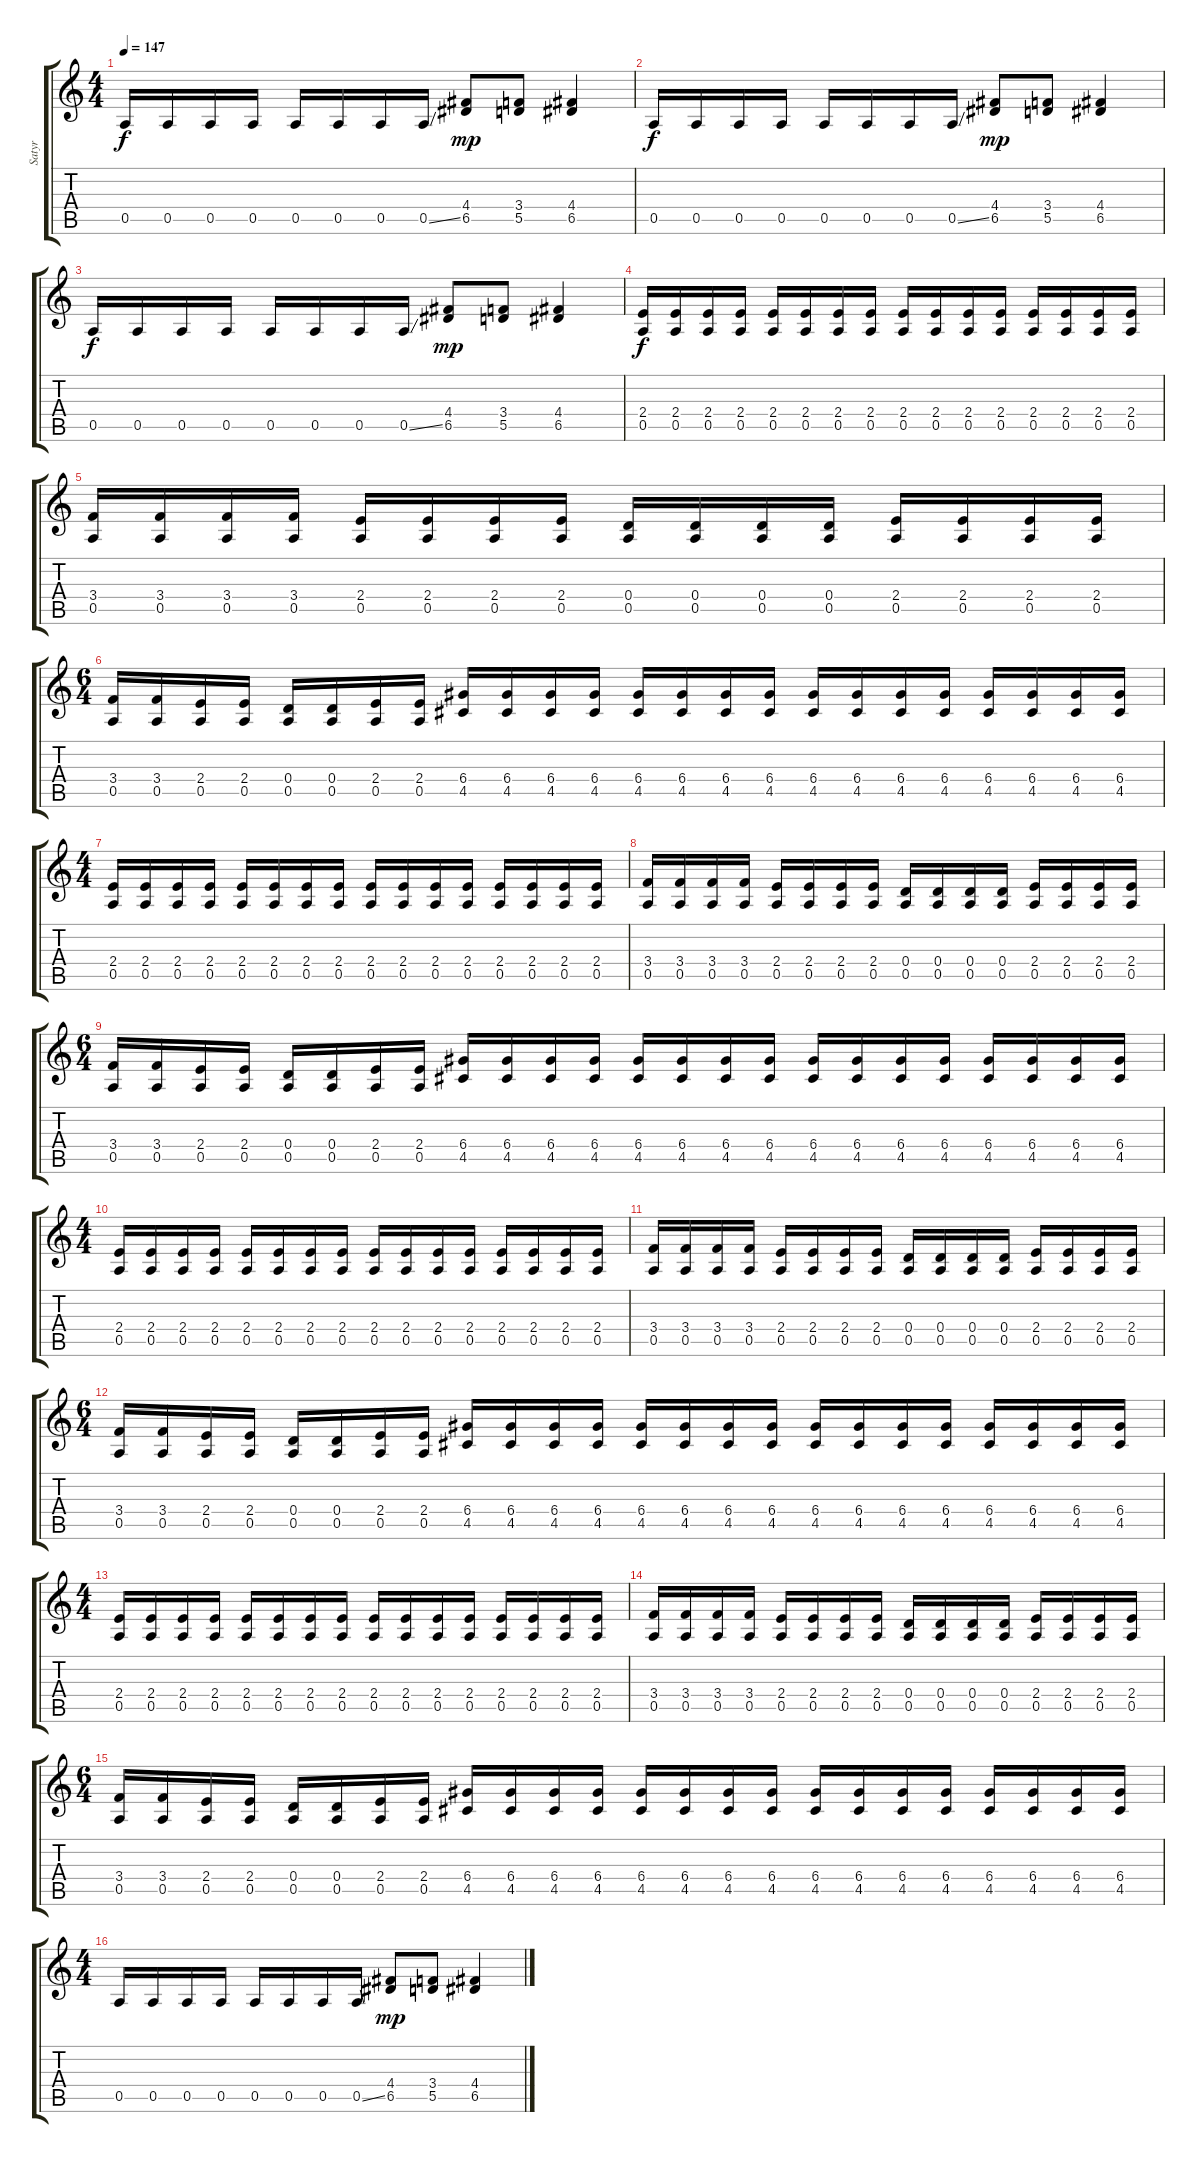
\track ("Satyr" "Satyr") {instrument overdrivenguitar}
\staff {score tabs}
\tuning (E4 B3 G3 D3 A2 E2) {hide}
\ts (4 4)
\tempo 147
\clef g2
\ks c
0.5.16{dy f} 0.5.16 0.5.16 0.5.16 0.5.16 0.5.16 0.5.16 0.5{ss}.16 (4.4 6.5).8{dy mp} (3.4 5.5).8 (4.4 6.5).4 |
0.5.16{dy f} 0.5.16 0.5.16 0.5.16 0.5.16 0.5.16 0.5.16 0.5{ss}.16 (4.4 6.5).8{dy mp} (3.4 5.5).8 (4.4 6.5).4 |
0.5.16{dy f} 0.5.16 0.5.16 0.5.16 0.5.16 0.5.16 0.5.16 0.5{ss}.16 (4.4 6.5).8{dy mp} (3.4 5.5).8 (4.4 6.5).4 |
(2.4 0.5).16{dy f} (2.4 0.5).16 (2.4 0.5).16 (2.4 0.5).16 (2.4 0.5).16 (2.4 0.5).16 (2.4 0.5).16 (2.4 0.5).16 (2.4 0.5).16 (2.4 0.5).16 (2.4 0.5).16 (2.4 0.5).16 (2.4 0.5).16 (2.4 0.5).16 (2.4 0.5).16 (2.4 0.5).16 |
(3.4 0.5).16 (3.4 0.5).16 (3.4 0.5).16 (3.4 0.5).16 (2.4 0.5).16 (2.4 0.5).16 (2.4 0.5).16 (2.4 0.5).16 (0.4 0.5).16 (0.4 0.5).16 (0.4 0.5).16 (0.4 0.5).16 (2.4 0.5).16 (2.4 0.5).16 (2.4 0.5).16 (2.4 0.5).16 |
\ts (6 4)
(3.4 0.5).16 (3.4 0.5).16 (2.4 0.5).16 (2.4 0.5).16 (0.4 0.5).16 (0.4 0.5).16 (2.4 0.5).16 (2.4 0.5).16 (6.4 4.5).16 (6.4 4.5).16 (6.4 4.5).16 (6.4 4.5).16 (6.4 4.5).16 (6.4 4.5).16 (6.4 4.5).16 (6.4 4.5).16 (6.4 4.5).16 (6.4 4.5).16 (6.4 4.5).16 (6.4 4.5).16 (6.4 4.5).16 (6.4 4.5).16 (6.4 4.5).16 (6.4 4.5).16 |
\ts (4 4)
(2.4 0.5).16 (2.4 0.5).16 (2.4 0.5).16 (2.4 0.5).16 (2.4 0.5).16 (2.4 0.5).16 (2.4 0.5).16 (2.4 0.5).16 (2.4 0.5).16 (2.4 0.5).16 (2.4 0.5).16 (2.4 0.5).16 (2.4 0.5).16 (2.4 0.5).16 (2.4 0.5).16 (2.4 0.5).16 |
(3.4 0.5).16 (3.4 0.5).16 (3.4 0.5).16 (3.4 0.5).16 (2.4 0.5).16 (2.4 0.5).16 (2.4 0.5).16 (2.4 0.5).16 (0.4 0.5).16 (0.4 0.5).16 (0.4 0.5).16 (0.4 0.5).16 (2.4 0.5).16 (2.4 0.5).16 (2.4 0.5).16 (2.4 0.5).16 |
\ts (6 4)
(3.4 0.5).16 (3.4 0.5).16 (2.4 0.5).16 (2.4 0.5).16 (0.4 0.5).16 (0.4 0.5).16 (2.4 0.5).16 (2.4 0.5).16 (6.4 4.5).16 (6.4 4.5).16 (6.4 4.5).16 (6.4 4.5).16 (6.4 4.5).16 (6.4 4.5).16 (6.4 4.5).16 (6.4 4.5).16 (6.4 4.5).16 (6.4 4.5).16 (6.4 4.5).16 (6.4 4.5).16 (6.4 4.5).16 (6.4 4.5).16 (6.4 4.5).16 (6.4 4.5).16 |
\ts (4 4)
(2.4 0.5).16 (2.4 0.5).16 (2.4 0.5).16 (2.4 0.5).16 (2.4 0.5).16 (2.4 0.5).16 (2.4 0.5).16 (2.4 0.5).16 (2.4 0.5).16 (2.4 0.5).16 (2.4 0.5).16 (2.4 0.5).16 (2.4 0.5).16 (2.4 0.5).16 (2.4 0.5).16 (2.4 0.5).16 |
(3.4 0.5).16 (3.4 0.5).16 (3.4 0.5).16 (3.4 0.5).16 (2.4 0.5).16 (2.4 0.5).16 (2.4 0.5).16 (2.4 0.5).16 (0.4 0.5).16 (0.4 0.5).16 (0.4 0.5).16 (0.4 0.5).16 (2.4 0.5).16 (2.4 0.5).16 (2.4 0.5).16 (2.4 0.5).16 |
\ts (6 4)
(3.4 0.5).16 (3.4 0.5).16 (2.4 0.5).16 (2.4 0.5).16 (0.4 0.5).16 (0.4 0.5).16 (2.4 0.5).16 (2.4 0.5).16 (6.4 4.5).16 (6.4 4.5).16 (6.4 4.5).16 (6.4 4.5).16 (6.4 4.5).16 (6.4 4.5).16 (6.4 4.5).16 (6.4 4.5).16 (6.4 4.5).16 (6.4 4.5).16 (6.4 4.5).16 (6.4 4.5).16 (6.4 4.5).16 (6.4 4.5).16 (6.4 4.5).16 (6.4 4.5).16 |
\ts (4 4)
(2.4 0.5).16 (2.4 0.5).16 (2.4 0.5).16 (2.4 0.5).16 (2.4 0.5).16 (2.4 0.5).16 (2.4 0.5).16 (2.4 0.5).16 (2.4 0.5).16 (2.4 0.5).16 (2.4 0.5).16 (2.4 0.5).16 (2.4 0.5).16 (2.4 0.5).16 (2.4 0.5).16 (2.4 0.5).16 |
(3.4 0.5).16 (3.4 0.5).16 (3.4 0.5).16 (3.4 0.5).16 (2.4 0.5).16 (2.4 0.5).16 (2.4 0.5).16 (2.4 0.5).16 (0.4 0.5).16 (0.4 0.5).16 (0.4 0.5).16 (0.4 0.5).16 (2.4 0.5).16 (2.4 0.5).16 (2.4 0.5).16 (2.4 0.5).16 |
\ts (6 4)
(3.4 0.5).16 (3.4 0.5).16 (2.4 0.5).16 (2.4 0.5).16 (0.4 0.5).16 (0.4 0.5).16 (2.4 0.5).16 (2.4 0.5).16 (6.4 4.5).16 (6.4 4.5).16 (6.4 4.5).16 (6.4 4.5).16 (6.4 4.5).16 (6.4 4.5).16 (6.4 4.5).16 (6.4 4.5).16 (6.4 4.5).16 (6.4 4.5).16 (6.4 4.5).16 (6.4 4.5).16 (6.4 4.5).16 (6.4 4.5).16 (6.4 4.5).16 (6.4 4.5).16 |
\ts (4 4)
0.5.16 0.5.16 0.5.16 0.5.16 0.5.16 0.5.16 0.5.16 0.5{ss}.16 (4.4 6.5).8{dy mp} (3.4 5.5).8 (4.4 6.5).4
